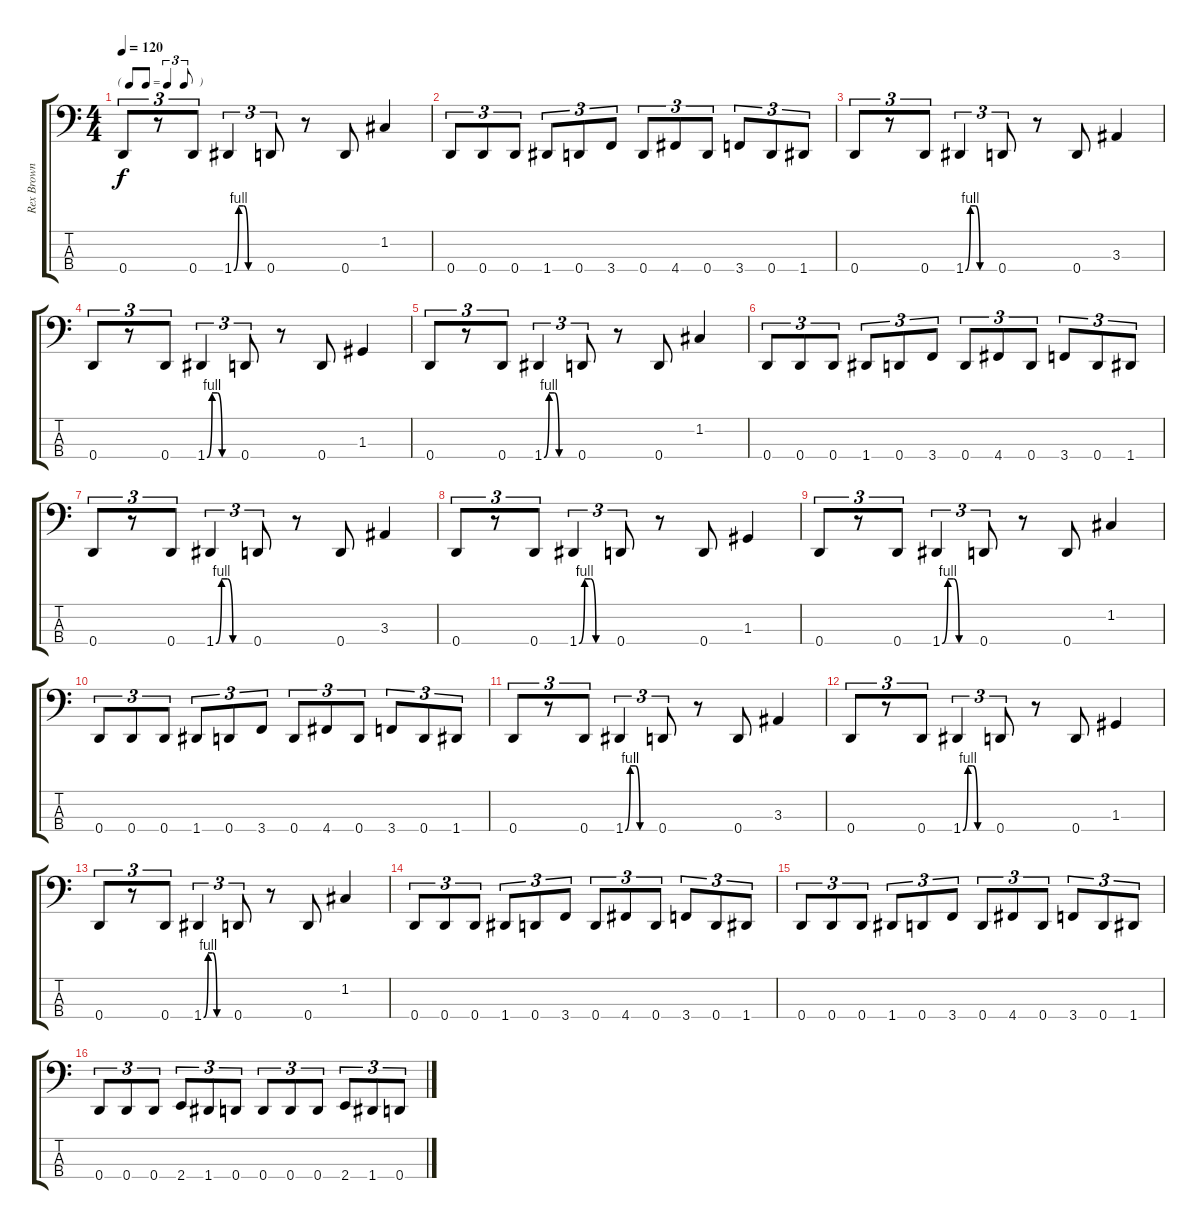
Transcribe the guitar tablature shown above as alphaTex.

\track ("Rex Brown (Bass)" "Rex Brown ") {instrument electricbasspick}
\staff {score tabs}
\tuning (F2 C2 G1 D1) {hide}
\ts (4 4)
\tf triplet8th
\tempo 120
\clef f4
\ks c
0.4.8{tu (3 2) dy f} r.8{tu (3 2)} 0.4.8{tu (3 2)} 1.4{be (custom 0 0 10 4 20 4 30 0 60 0)}.4{tu (3 2)} 0.4.8{tu (3 2)} r.8 0.4.8 1.2.4 |
0.4.8{tu (3 2)} 0.4.8{tu (3 2)} 0.4.8{tu (3 2)} 1.4.8{tu (3 2)} 0.4.8{tu (3 2)} 3.4.8{tu (3 2)} 0.4.8{tu (3 2)} 4.4.8{tu (3 2)} 0.4.8{tu (3 2)} 3.4.8{tu (3 2)} 0.4.8{tu (3 2)} 1.4.8{tu (3 2)} |
0.4.8{tu (3 2)} r.8{tu (3 2)} 0.4.8{tu (3 2)} 1.4{be (custom 0 0 10 4 20 4 30 0 60 0)}.4{tu (3 2)} 0.4.8{tu (3 2)} r.8 0.4.8 3.3.4 |
0.4.8{tu (3 2)} r.8{tu (3 2)} 0.4.8{tu (3 2)} 1.4{be (custom 0 0 10 4 20 4 30 0 60 0)}.4{tu (3 2)} 0.4.8{tu (3 2)} r.8 0.4.8 1.3.4 |
0.4.8{tu (3 2)} r.8{tu (3 2)} 0.4.8{tu (3 2)} 1.4{be (custom 0 0 10 4 20 4 30 0 60 0)}.4{tu (3 2)} 0.4.8{tu (3 2)} r.8 0.4.8 1.2.4 |
0.4.8{tu (3 2)} 0.4.8{tu (3 2)} 0.4.8{tu (3 2)} 1.4.8{tu (3 2)} 0.4.8{tu (3 2)} 3.4.8{tu (3 2)} 0.4.8{tu (3 2)} 4.4.8{tu (3 2)} 0.4.8{tu (3 2)} 3.4.8{tu (3 2)} 0.4.8{tu (3 2)} 1.4.8{tu (3 2)} |
0.4.8{tu (3 2)} r.8{tu (3 2)} 0.4.8{tu (3 2)} 1.4{be (custom 0 0 10 4 20 4 30 0 60 0)}.4{tu (3 2)} 0.4.8{tu (3 2)} r.8 0.4.8 3.3.4 |
0.4.8{tu (3 2)} r.8{tu (3 2)} 0.4.8{tu (3 2)} 1.4{be (custom 0 0 10 4 20 4 30 0 60 0)}.4{tu (3 2)} 0.4.8{tu (3 2)} r.8 0.4.8 1.3.4 |
0.4.8{tu (3 2)} r.8{tu (3 2)} 0.4.8{tu (3 2)} 1.4{be (custom 0 0 10 4 20 4 30 0 60 0)}.4{tu (3 2)} 0.4.8{tu (3 2)} r.8 0.4.8 1.2.4 |
0.4.8{tu (3 2)} 0.4.8{tu (3 2)} 0.4.8{tu (3 2)} 1.4.8{tu (3 2)} 0.4.8{tu (3 2)} 3.4.8{tu (3 2)} 0.4.8{tu (3 2)} 4.4.8{tu (3 2)} 0.4.8{tu (3 2)} 3.4.8{tu (3 2)} 0.4.8{tu (3 2)} 1.4.8{tu (3 2)} |
0.4.8{tu (3 2)} r.8{tu (3 2)} 0.4.8{tu (3 2)} 1.4{be (custom 0 0 10 4 20 4 30 0 60 0)}.4{tu (3 2)} 0.4.8{tu (3 2)} r.8 0.4.8 3.3.4 |
0.4.8{tu (3 2)} r.8{tu (3 2)} 0.4.8{tu (3 2)} 1.4{be (custom 0 0 10 4 20 4 30 0 60 0)}.4{tu (3 2)} 0.4.8{tu (3 2)} r.8 0.4.8 1.3.4 |
0.4.8{tu (3 2)} r.8{tu (3 2)} 0.4.8{tu (3 2)} 1.4{be (custom 0 0 10 4 20 4 30 0 60 0)}.4{tu (3 2)} 0.4.8{tu (3 2)} r.8 0.4.8 1.2.4 |
0.4.8{tu (3 2)} 0.4.8{tu (3 2)} 0.4.8{tu (3 2)} 1.4.8{tu (3 2)} 0.4.8{tu (3 2)} 3.4.8{tu (3 2)} 0.4.8{tu (3 2)} 4.4.8{tu (3 2)} 0.4.8{tu (3 2)} 3.4.8{tu (3 2)} 0.4.8{tu (3 2)} 1.4.8{tu (3 2)} |
0.4.8{tu (3 2)} 0.4.8{tu (3 2)} 0.4.8{tu (3 2)} 1.4.8{tu (3 2)} 0.4.8{tu (3 2)} 3.4.8{tu (3 2)} 0.4.8{tu (3 2)} 4.4.8{tu (3 2)} 0.4.8{tu (3 2)} 3.4.8{tu (3 2)} 0.4.8{tu (3 2)} 1.4.8{tu (3 2)} |
0.4.8{tu (3 2)} 0.4.8{tu (3 2)} 0.4.8{tu (3 2)} 2.4.8{tu (3 2)} 1.4.8{tu (3 2)} 0.4.8{tu (3 2)} 0.4.8{tu (3 2)} 0.4.8{tu (3 2)} 0.4.8{tu (3 2)} 2.4.8{tu (3 2)} 1.4.8{tu (3 2)} 0.4.8{tu (3 2)}
